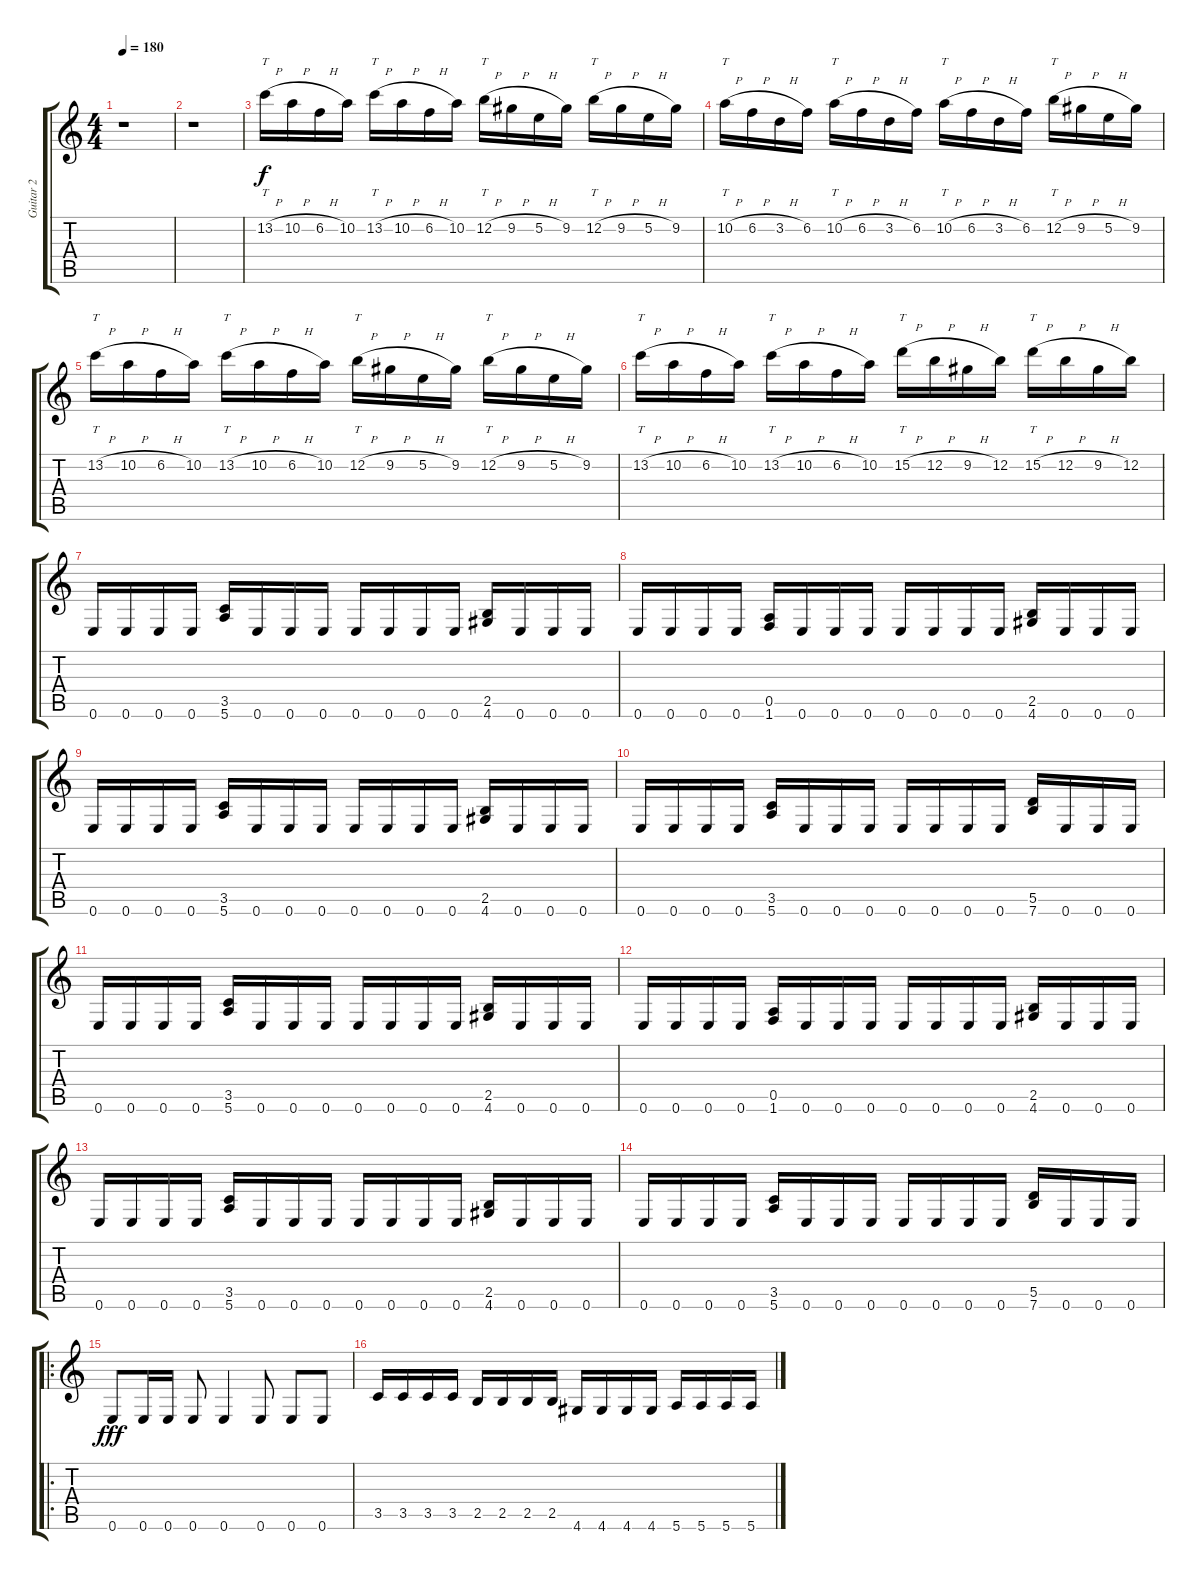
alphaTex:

\track ("Guitar 2" "Guitar 2") {instrument distortionguitar}
\staff {score tabs}
\tuning (E4 B3 G3 D3 A2 E2) {hide}
\ts (4 4)
\tempo 180
\clef g2
\ks c
r.1{dy f} |
r.1 |
13.2{h}.16{tt} 10.2{h}.16 6.2{h}.16 10.2.16 13.2{h}.16{tt} 10.2{h}.16 6.2{h}.16 10.2.16 12.2{h}.16{tt} 9.2{h}.16 5.2{h}.16 9.2.16 12.2{h}.16{tt} 9.2{h}.16 5.2{h}.16 9.2.16 |
10.2{h}.16{tt} 6.2{h}.16 3.2{h}.16 6.2.16 10.2{h}.16{tt} 6.2{h}.16 3.2{h}.16 6.2.16 10.2{h}.16{tt} 6.2{h}.16 3.2{h}.16 6.2.16 12.2{h}.16{tt} 9.2{h}.16 5.2{h}.16 9.2.16 |
13.2{h}.16{tt} 10.2{h}.16 6.2{h}.16 10.2.16 13.2{h}.16{tt} 10.2{h}.16 6.2{h}.16 10.2.16 12.2{h}.16{tt} 9.2{h}.16 5.2{h}.16 9.2.16 12.2{h}.16{tt} 9.2{h}.16 5.2{h}.16 9.2.16 |
13.2{h}.16{tt} 10.2{h}.16 6.2{h}.16 10.2.16 13.2{h}.16{tt} 10.2{h}.16 6.2{h}.16 10.2.16 15.2{h}.16{tt} 12.2{h}.16 9.2{h}.16 12.2.16 15.2{h}.16{tt} 12.2{h}.16 9.2{h}.16 12.2.16 |
0.6.16{volume 13} 0.6.16 0.6.16 0.6.16 (3.5 5.6).16 0.6.16 0.6.16 0.6.16 0.6.16 0.6.16 0.6.16 0.6.16 (2.5 4.6).16 0.6.16 0.6.16 0.6.16 |
0.6.16 0.6.16 0.6.16 0.6.16 (0.5 1.6).16 0.6.16 0.6.16 0.6.16 0.6.16 0.6.16 0.6.16 0.6.16 (2.5 4.6).16 0.6.16 0.6.16 0.6.16 |
0.6.16 0.6.16 0.6.16 0.6.16 (3.5 5.6).16 0.6.16 0.6.16 0.6.16 0.6.16 0.6.16 0.6.16 0.6.16 (2.5 4.6).16 0.6.16 0.6.16 0.6.16 |
0.6.16 0.6.16 0.6.16 0.6.16 (3.5 5.6).16 0.6.16 0.6.16 0.6.16 0.6.16 0.6.16 0.6.16 0.6.16 (5.5 7.6).16 0.6.16 0.6.16 0.6.16 |
0.6.16 0.6.16 0.6.16 0.6.16 (3.5 5.6).16 0.6.16 0.6.16 0.6.16 0.6.16 0.6.16 0.6.16 0.6.16 (2.5 4.6).16 0.6.16 0.6.16 0.6.16 |
0.6.16 0.6.16 0.6.16 0.6.16 (0.5 1.6).16 0.6.16 0.6.16 0.6.16 0.6.16 0.6.16 0.6.16 0.6.16 (2.5 4.6).16 0.6.16 0.6.16 0.6.16 |
0.6.16 0.6.16 0.6.16 0.6.16 (3.5 5.6).16 0.6.16 0.6.16 0.6.16 0.6.16 0.6.16 0.6.16 0.6.16 (2.5 4.6).16 0.6.16 0.6.16 0.6.16 |
0.6.16 0.6.16 0.6.16 0.6.16 (3.5 5.6).16 0.6.16 0.6.16 0.6.16 0.6.16 0.6.16 0.6.16 0.6.16 (5.5 7.6).16 0.6.16 0.6.16 0.6.16 |
\ro
0.6.8{dy fff} 0.6.16 0.6.16 0.6.8 0.6.4 0.6.8 0.6.8 0.6.8 |
3.5.16 3.5.16 3.5.16 3.5.16 2.5.16 2.5.16 2.5.16 2.5.16 4.6.16 4.6.16 4.6.16 4.6.16 5.6.16 5.6.16 5.6.16 5.6.16
